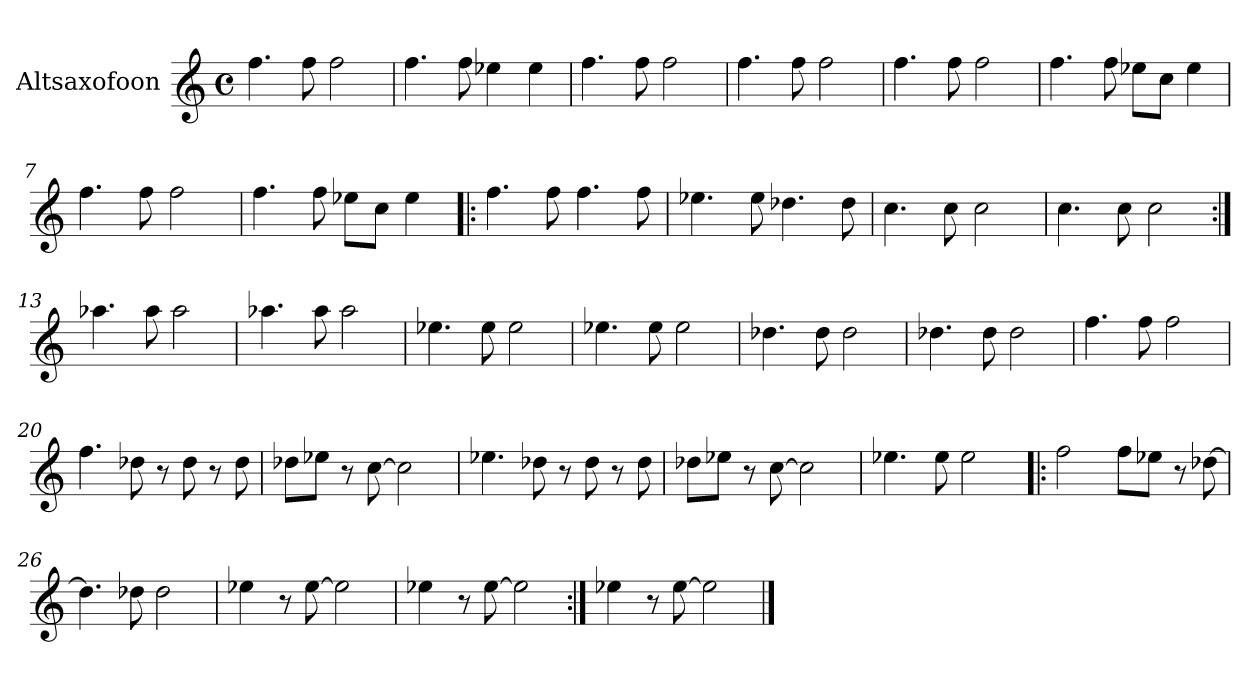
**kern
*part1
*staff1
*I"Altsaxofoon
*I'A. sax.
*clefG2
*ITrd5c9
*k[b-e-a-]
*M4/4
*met(c)
=1
4.a-\
8a-\
2a-\
=2
4.a-\
8a-\
4g-X\
4g-\
=3
4.a-\
8a-\
2a-\
=4
4.a-\
8a-\
2a-\
=5
4.a-\
8a-\
2a-\
=6
4.a-\
8a-\
8g-X\L
8e-\J
4g-\
=7
4.a-\
8a-\
2a-\
=8
4.a-\
8a-\
8g-X\L
8e-\J
4g-\
!!LO:LB:g=z
=9!|:
4.a-\
8a-\
4.a-\
8a-\
=10
4.g-X\
8g-\
4.f-X\
8f-\
=11
4.e-\
8e-\
2e-\
=12
4.e-\
8e-\
2e-\
=13:|!
4.cc-X\
8cc-\
2cc-\
=14
4.cc-X\
8cc-\
2cc-\
=15
4.g-X\
8g-\
2g-\
=16
4.g-X\
8g-\
2g-\
!!LO:LB:g=z
=17
4.f-X\
8f-\
2f-\
=18
4.f-X\
8f-\
2f-\
=19
4.a-\
8a-\
2a-\
=20
4.a-\
8f-X\
8r
8f-\
8r
8f-\
=21
8f-X\L
8g-X\J
8r
[8e-\
2e-\]
=22
4.g-X\
8f-X\
8r
8f-\
8r
8f-\
=23
8f-X\L
8g-X\J
8r
[8e-\
2e-\]
!!LO:LB:g=z
=24
4.g-X\
8g-\
2g-\
=25!|:
2a-\
8a-\L
8g-X\J
8r
[8f-X\
=26
4.f-\]
8f-X\
2f-\
=27
4g-X\
8r
[8g-\
2g-\]
=28
4g-X\
8r
[8g-\
2g-\]
=29:|!
4g-X\
8r
[8g-\
2g-\]
==
*-
